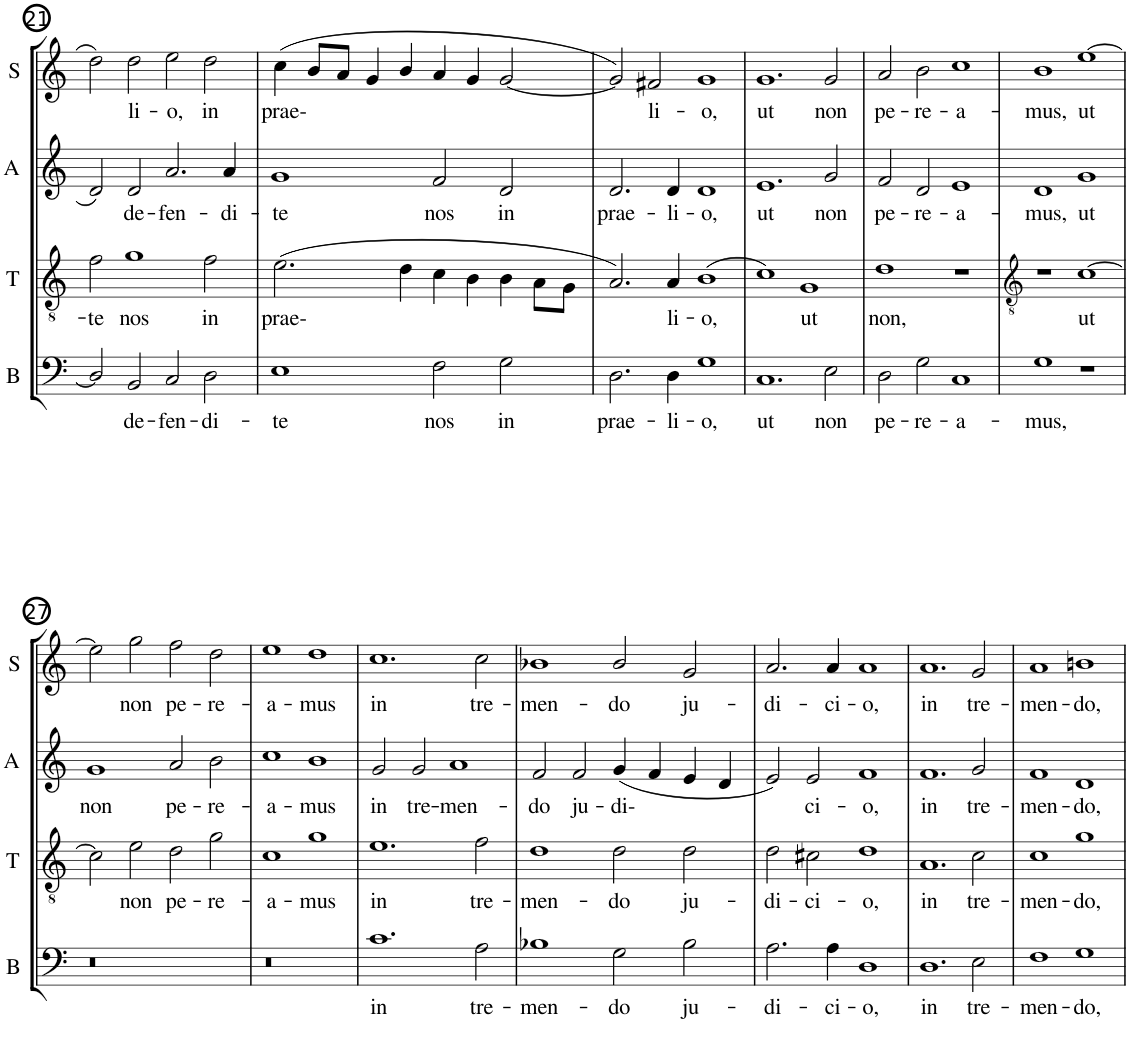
**kern	**text	**kern	**text	**kern	**text	**kern	**text
*part4	*part4	*part3	*part3	*part2	*part2	*part1	*part1
*staff4	*staff4	*staff3	*staff3	*staff2	*staff2	*staff1	*staff1
*I"Bass	*	*I"Tenor	*	*I"Alto	*	*I"Soprano	*
*I'B	*	*I'T	*	*I'A	*	*I'S	*
!!LO:PB:g=z
*clefF4	*	*clefGv2	*	*clefG2	*	*clefG2	*
*k[]	*	*k[]	*	*k[]	*	*k[]	*
*M4/2	*	*M4/2	*	*M4/2	*	*M4/2	*
=21	=21	=21	=21	=21	=21	=21	=21
!	!	!	!LO:LY:b	!	!	!	!
2D/]	.	2f\	-te	2d/	.	2dd\	.
!	!LO:LY:b	!	!LO:LY:b	!	!LO:LY:b	!	!LO:LY:b
2BB/	de-	1g	nos	2d/	de-	2dd\	li-
!	!LO:LY:b	!	!	!	!LO:LY:b	!	!LO:LY:b
2C/	-fen-	.	.	2.a/	-fen-	2ee\	-o,
!	!LO:LY:b	!	!LO:LY:b	!	!	!	!LO:LY:b
2D\	-di-	2f\	in	.	.	2dd\	in
!	!	!	!	!	!LO:LY:b	!	!
.	.	.	.	4a/	-di-	.	.
=22	=22	=22	=22	=22	=22	=22	=22
!	!LO:LY:b	!	!LO:LY:b	!	!LO:LY:b	!	!LO:LY:b
1E	-te	(2.e\	prae-	1g	-te	(4cc\	prae-
.	.	.	.	.	.	8b/L	.
.	.	.	.	.	.	8a/J	.
.	.	.	.	.	.	4g/	.
.	.	4d\	.	.	.	4b/	.
!	!LO:LY:b	!	!	!	!LO:LY:b	!	!
2F\	nos	4c\	.	2f/	nos	4a/	.
.	.	4B\	.	.	.	4g/	.
!	!LO:LY:b	!	!	!	!LO:LY:b	!	!
2G\	in	4B\	.	2d/	in	[2g/	.
.	.	8A\L	.	.	.	.	.
.	.	8G\J	.	.	.	.	.
=23	=23	=23	=23	=23	=23	=23	=23
!	!LO:LY:b	!	!	!	!LO:LY:b	!	!
2.D\	prae-	2.A/)	.	2.d/	prae-	2g/])	.
!	!	!	!	!	!	!	!LO:LY:b
.	.	.	.	.	.	2f#X/	li-
!	!LO:LY:b	!	!LO:LY:b	!	!LO:LY:b	!	!
4D\	-li-	4A/	li-	4d/	-li-	.	.
!	!LO:LY:b	!	!LO:LY:b	!	!LO:LY:b	!	!LO:LY:b
1G	-o,	(1B	-o,	1d	-o,	1g	-o,
=24	=24	=24	=24	=24	=24	=24	=24
!	!LO:LY:b	!	!	!	!LO:LY:b	!	!LO:LY:b
1.C	ut	1c)	.	1.e	ut	1.g	ut
!	!	!	!LO:LY:b	!	!	!	!
.	.	1G	ut	.	.	.	.
!	!LO:LY:b	!	!	!	!LO:LY:b	!	!LO:LY:b
2E\	non	.	.	2g/	non	2g/	non
=25	=25	=25	=25	=25	=25	=25	=25
!	!LO:LY:b	!	!LO:LY:b	!	!LO:LY:b	!	!LO:LY:b
2D\	pe-	1d	non,	2f/	pe-	2a/	pe-
!	!LO:LY:b	!	!	!	!LO:LY:b	!	!LO:LY:b
2G\	-re-	.	.	2d/	-re-	2b\	-re-
!	!LO:LY:b	!	!	!	!LO:LY:b	!	!LO:LY:b
1C	-a-	1r	.	1e	-a-	1cc	-a-
=26	=26	=26	=26	=26	=26	=26	=26
*	*	*clefGv2	*	*	*	*	*
!	!LO:LY:b	!	!	!	!LO:LY:b	!	!LO:LY:b
1G	-mus,	1r	.	1d	-mus,	1b	-mus,
!	!	!	!LO:LY:b	!	!LO:LY:b	!	!LO:LY:b
1r	.	[1c	ut	1g	ut	[1ee	ut
!!LO:LB:g=z
=27	=27	=27	=27	=27	=27	=27	=27
!	!	!	!	!	!LO:LY:b	!	!
0r	.	2c\]	.	1g	non	2ee\]	.
!	!	!	!LO:LY:b	!	!	!	!LO:LY:b
.	.	2e\	non	.	.	2gg\	non
!	!	!	!LO:LY:b	!	!LO:LY:b	!	!LO:LY:b
.	.	2d\	pe-	2a/	pe-	2ff\	pe-
!	!	!	!LO:LY:b	!	!LO:LY:b	!	!LO:LY:b
.	.	2g\	-re-	2b\	-re-	2dd\	-re-
=28	=28	=28	=28	=28	=28	=28	=28
!	!	!	!LO:LY:b	!	!LO:LY:b	!	!LO:LY:b
0r	.	1c	-a-	1cc	-a-	1ee	-a-
!	!	!	!LO:LY:b	!	!LO:LY:b	!	!LO:LY:b
.	.	1g	-mus	1b	-mus	1dd	-mus
=29	=29	=29	=29	=29	=29	=29	=29
!	!LO:LY:b	!	!LO:LY:b	!	!LO:LY:b	!	!LO:LY:b
1.c	in	1.e	in	2g/	in	1.cc	in
!	!	!	!	!	!LO:LY:b	!	!
.	.	.	.	2g/	tre-	.	.
!	!	!	!	!	!LO:LY:b	!	!
.	.	.	.	1a	-men-	.	.
!	!LO:LY:b	!	!LO:LY:b	!	!	!	!LO:LY:b
2A\	tre-	2f\	tre-	.	.	2cc\	tre-
=30	=30	=30	=30	=30	=30	=30	=30
!	!LO:LY:b	!	!LO:LY:b	!	!LO:LY:b	!	!LO:LY:b
1B-X	-men-	1d	-men-	2f/	-do	1b-X	-men-
!	!	!	!	!	!LO:LY:b	!	!
.	.	.	.	2f/	ju-	.	.
!	!LO:LY:b	!	!LO:LY:b	!	!LO:LY:b	!	!LO:LY:b
2G\	-do	2d\	-do	(4g/	-di-	2b-/	-do
.	.	.	.	4f/	.	.	.
!	!LO:LY:b	!	!LO:LY:b	!	!	!	!LO:LY:b
2B-\	ju-	2d\	ju-	4e/	.	2g/	ju-
.	.	.	.	4d/	.	.	.
=31	=31	=31	=31	=31	=31	=31	=31
!	!LO:LY:b	!	!LO:LY:b	!	!	!	!LO:LY:b
2.A\	-di-	2d\	-di-	2e/)	.	2.a/	-di-
!	!	!	!LO:LY:b	!	!LO:LY:b	!	!
.	.	2c#X\	-ci-	2e/	ci-	.	.
!	!LO:LY:b	!	!	!	!	!	!LO:LY:b
4A\	-ci-	.	.	.	.	4a/	-ci-
!	!LO:LY:b	!	!LO:LY:b	!	!LO:LY:b	!	!LO:LY:b
1D	-o,	1d	-o,	1f	-o,	1a	-o,
=32	=32	=32	=32	=32	=32	=32	=32
!	!LO:LY:b	!	!LO:LY:b	!	!LO:LY:b	!	!LO:LY:b
1.D	in	1.A	in	1.f	in	1.a	in
!	!LO:LY:b	!	!LO:LY:b	!	!LO:LY:b	!	!LO:LY:b
2E\	tre-	2c\	tre-	2g/	tre-	2g/	tre-
=33	=33	=33	=33	=33	=33	=33	=33
!	!LO:LY:b	!	!LO:LY:b	!	!LO:LY:b	!	!LO:LY:b
1F	-men-	1c	-men-	1f	-men-	1a	-men-
!	!LO:LY:b	!	!LO:LY:b	!	!LO:LY:b	!	!LO:LY:b
1G	-do,	1g	-do,	1d	-do,	1bn	-do,
=	=	=	=	=	=	=	=
*-	*-	*-	*-	*-	*-	*-	*-
